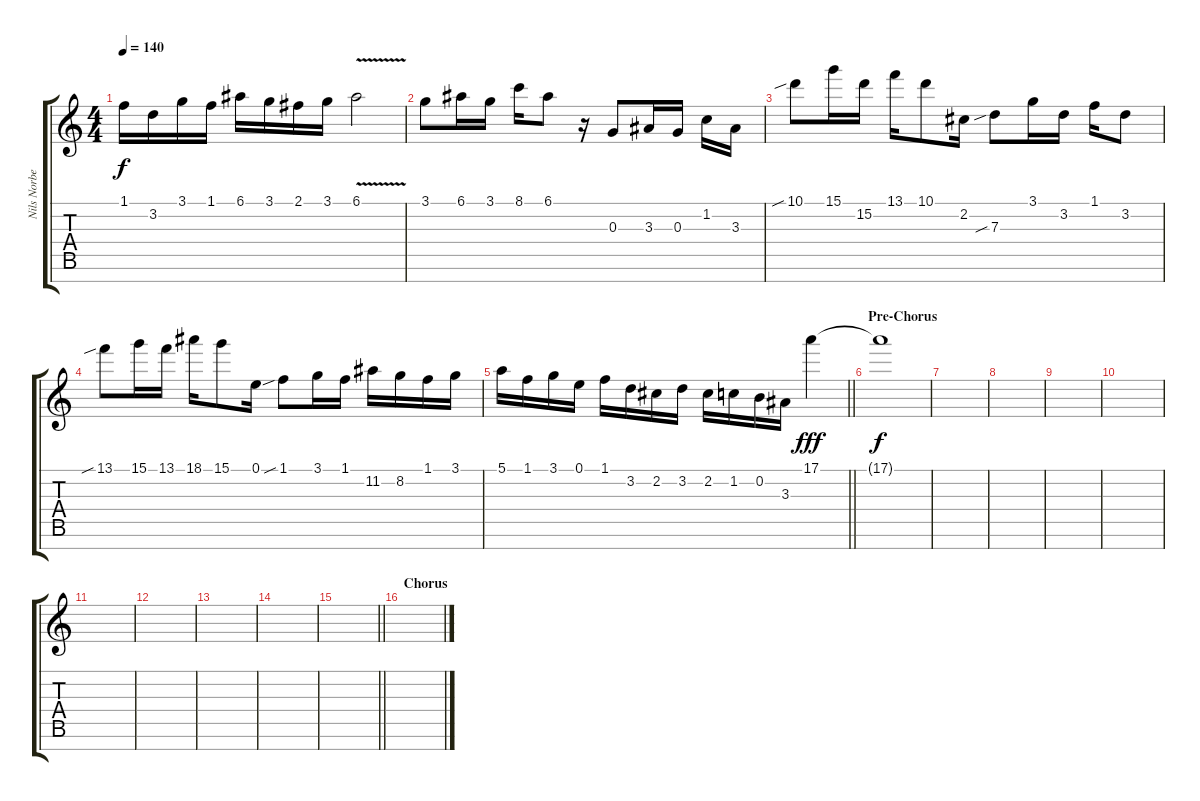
\track ("Nils Norberg intro high" "Nils Norbe") {instrument distortionguitar}
\staff {score tabs}
\tuning (E4 B3 G3 D3 A2 E2 B1) {hide}
\ts (4 4)
\tempo 140
\clef g2
\ks c
1.1.16{dy f} 3.2.16 3.1.16 1.1.16 6.1.16 3.1.16 2.1.16 3.1.16 6.1{v}.2 |
3.1.8 6.1.16 3.1.16 8.1.16 6.1.8 r.16 0.3.8 3.3.16 0.3.16 1.2.16 3.3.16 |
10.1{sib}.8 15.1.16 15.2.16 13.1.16 10.1.8 2.2.16 7.3{sib}.8 3.1.16 3.2.16 1.1.16 3.2.8 |
13.1{sib}.8 15.1.16 13.1.16 18.1.16 15.1.8 0.1.16 1.1{sib}.8 3.1.16 1.1.16 11.2.16 8.2.16 1.1.16 3.1.16 |
\barLineRight lightlight
5.1.16 1.1.16 3.1.16 0.1.16 1.1.16 3.2.16 2.2.16 3.2.16 2.2.16 1.2.16 0.2.16 3.3.16 17.1.4{dy fff} |
\section ("" "Pre-Chorus")
17.1{t}.1{dy f} |
|
|
|
|
|
|
|
|
\barLineRight lightlight
|
\section ("" "Chorus")
